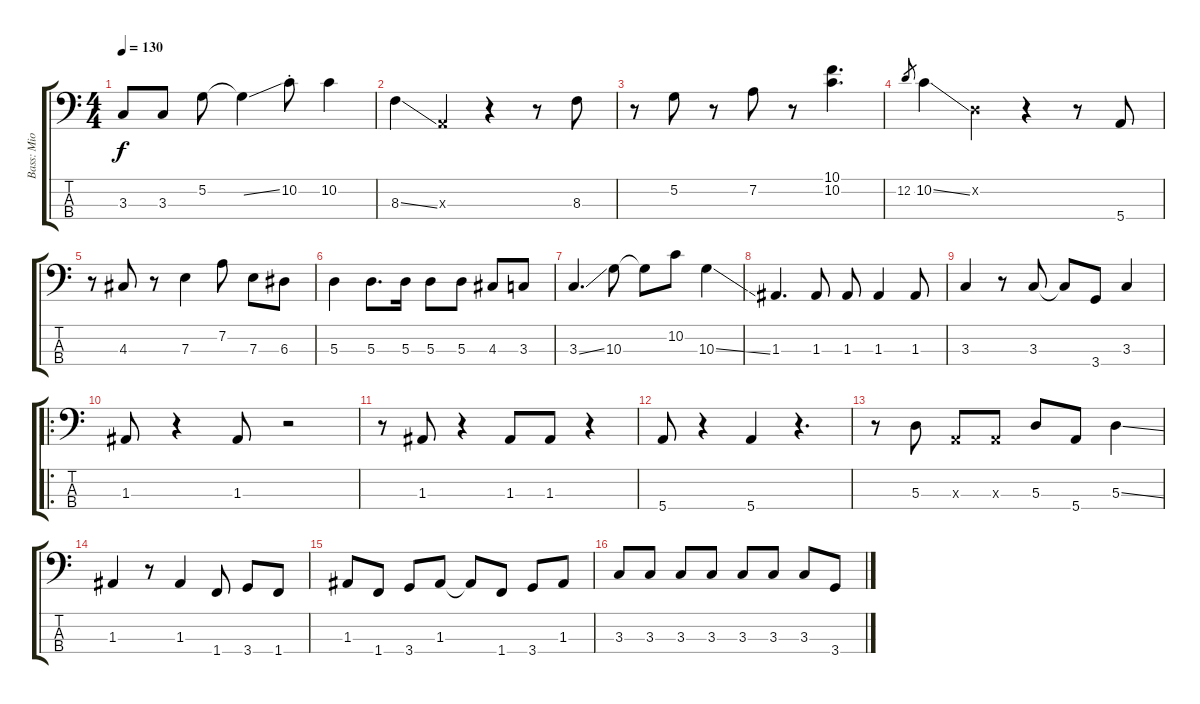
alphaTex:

\track ("Bass: Mio Akiyama" "Bass: Mio ") {instrument electricbassfinger}
\staff {score tabs}
\tuning (G2 D2 A1 E1) {hide}
\ts (4 4)
\tempo 130
\clef f4
\ks c
3.3{t}.8{dy f} 3.3.8 5.2.8 5.2{ss t}.4 10.2{st}.8 10.2.4 |
8.3{ss}.4 0.3{x}.4 r.4 r.8 8.3.8 |
r.8 5.2.8 r.8 7.2.8 r.8 (10.1 10.2).4{d} |
12.2.8{gr} 10.2{ss}.4 0.2{x}.4 r.4 r.8 5.4.8 |
r.8 4.3.8 r.8 7.3.4 7.2.8 7.3.8 6.3.8 |
5.3.4 5.3.8{d} 5.3.16 5.3.8 5.3.8 4.3.8 3.3.8 |
3.3{ss}.4{d} 10.3.8 10.3{t}.8 10.2.8 10.3{ss}.4 |
1.3.4{d} 1.3.8 1.3.8 1.3.4 1.3.8 |
3.3.4 r.8 3.3.8 3.3{t}.8 3.4.8 3.3.4 |
\ro
1.3.8 r.4 1.3.8 r.2 |
r.8 1.3.8 r.4 1.3.8 1.3.8 r.4 |
5.4.8 r.4 5.4.4 r.4{d} |
r.8 5.3.8 0.3{x}.8 0.3{x}.8 5.3.8 5.4.8 5.3{ss}.4 |
1.3.4 r.8 1.3.4 1.4.8 3.4.8 1.4.8 |
1.3.8 1.4.8 3.4.8 1.3.8 1.3{t}.8 1.4.8 3.4.8 1.3.8 |
3.3.8 3.3.8 3.3.8 3.3.8 3.3.8 3.3.8 3.3.8 3.4.8
